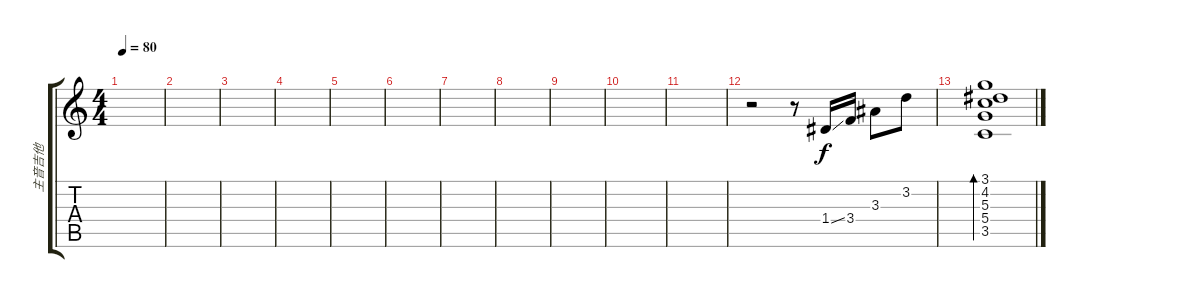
\track ("主音吉他" "主音吉他") {instrument overdrivenguitar}
\staff {score tabs}
\tuning (E4 B3 G3 D3 A2 E2) {hide}
\ts (4 4)
\tempo 80
\clef g2
\ks c
|
|
|
|
|
|
|
|
|
|
|
r.2 r.8 1.4{ss}.16 3.4.16 3.3.8 3.2.8 |
(3.1 4.2 5.3 5.4 3.5).1{bd 480}
